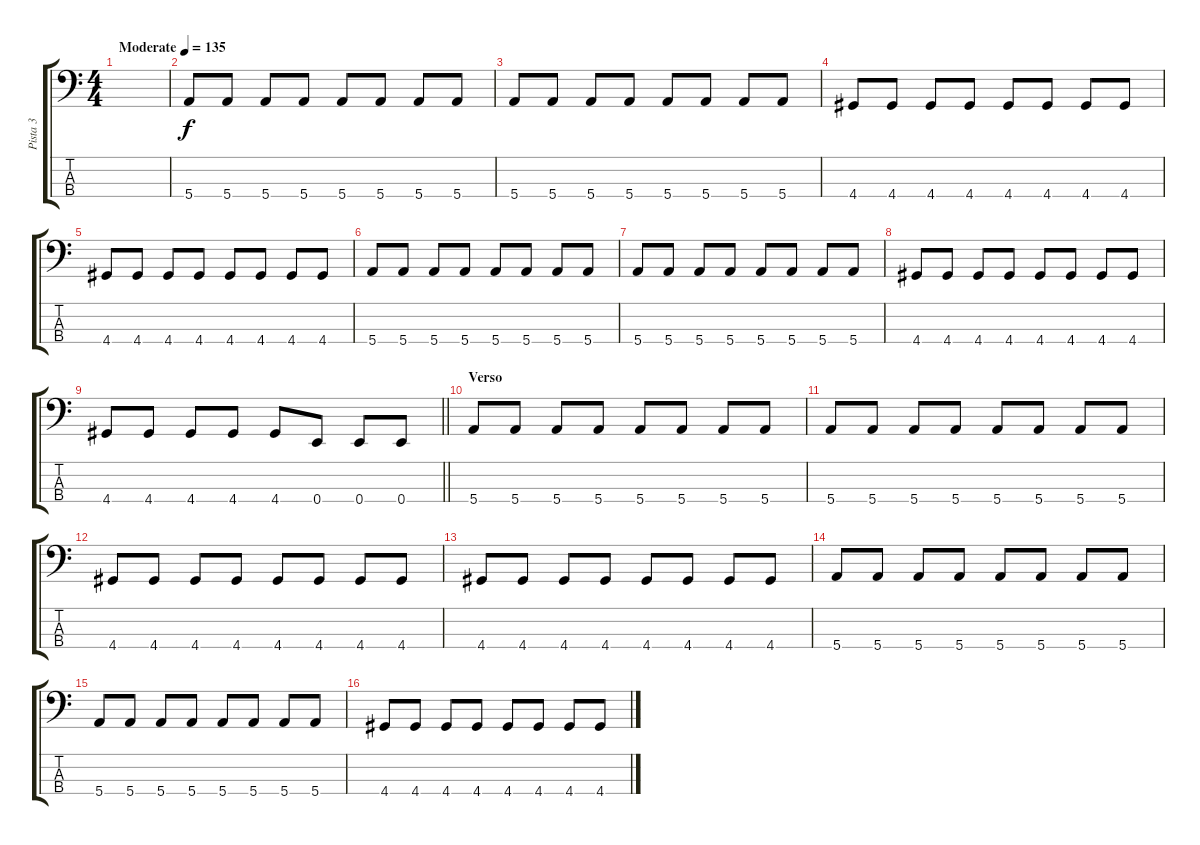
\track ("Pista 3" "Pista 3") {instrument electricbasspick}
\staff {score tabs}
\tuning (G2 D2 A1 E1) {hide}
\ts (4 4)
\tempo (135 "Moderate")
\clef f4
\ks c
|
5.4.8 5.4.8 5.4.8 5.4.8 5.4.8 5.4.8 5.4.8 5.4.8 |
5.4.8 5.4.8 5.4.8 5.4.8 5.4.8 5.4.8 5.4.8 5.4.8 |
4.4.8 4.4.8 4.4.8 4.4.8 4.4.8 4.4.8 4.4.8 4.4.8 |
4.4.8 4.4.8 4.4.8 4.4.8 4.4.8 4.4.8 4.4.8 4.4.8 |
5.4.8 5.4.8 5.4.8 5.4.8 5.4.8 5.4.8 5.4.8 5.4.8 |
5.4.8 5.4.8 5.4.8 5.4.8 5.4.8 5.4.8 5.4.8 5.4.8 |
4.4.8 4.4.8 4.4.8 4.4.8 4.4.8 4.4.8 4.4.8 4.4.8 |
\barLineRight lightlight
4.4.8 4.4.8 4.4.8 4.4.8 4.4.8 0.4.8 0.4.8 0.4.8 |
\section ("" "Verso")
5.4.8 5.4.8 5.4.8 5.4.8 5.4.8 5.4.8 5.4.8 5.4.8 |
5.4.8 5.4.8 5.4.8 5.4.8 5.4.8 5.4.8 5.4.8 5.4.8 |
4.4.8 4.4.8 4.4.8 4.4.8 4.4.8 4.4.8 4.4.8 4.4.8 |
4.4.8 4.4.8 4.4.8 4.4.8 4.4.8 4.4.8 4.4.8 4.4.8 |
5.4.8 5.4.8 5.4.8 5.4.8 5.4.8 5.4.8 5.4.8 5.4.8 |
5.4.8 5.4.8 5.4.8 5.4.8 5.4.8 5.4.8 5.4.8 5.4.8 |
4.4.8 4.4.8 4.4.8 4.4.8 4.4.8 4.4.8 4.4.8 4.4.8
